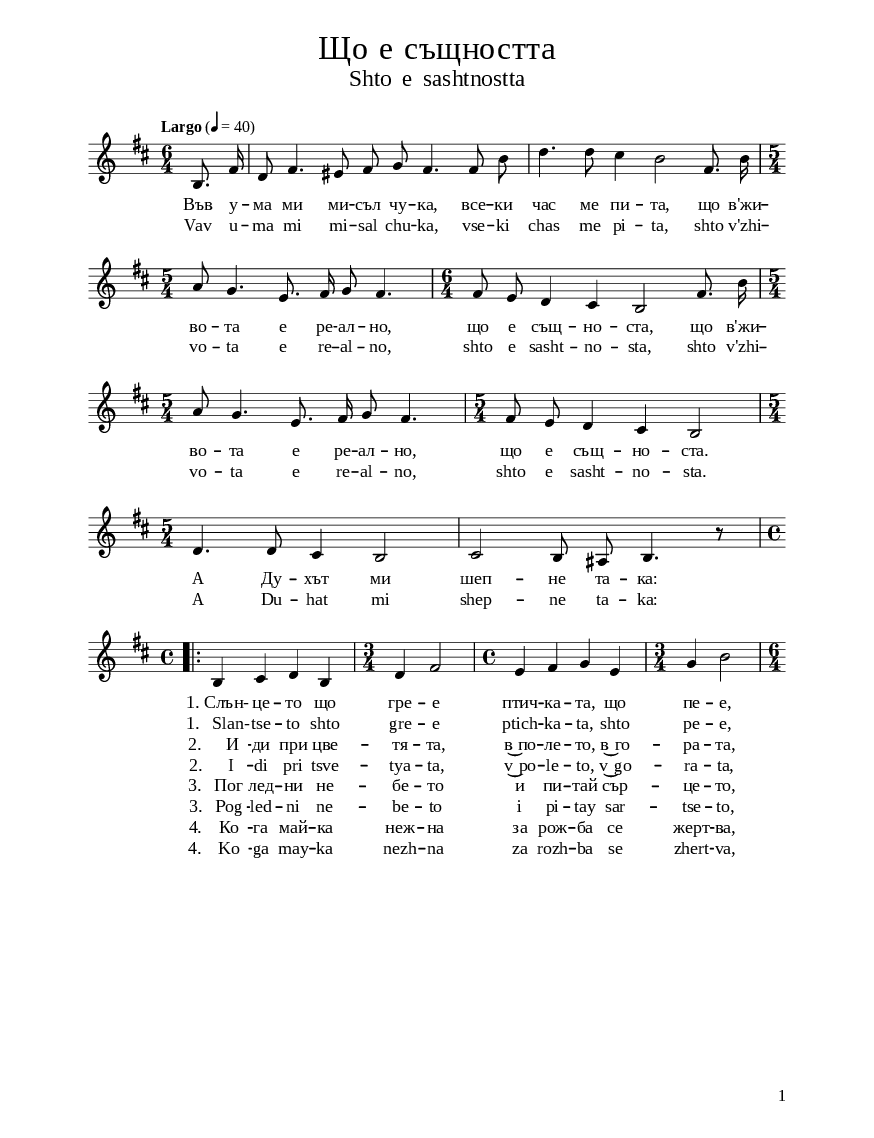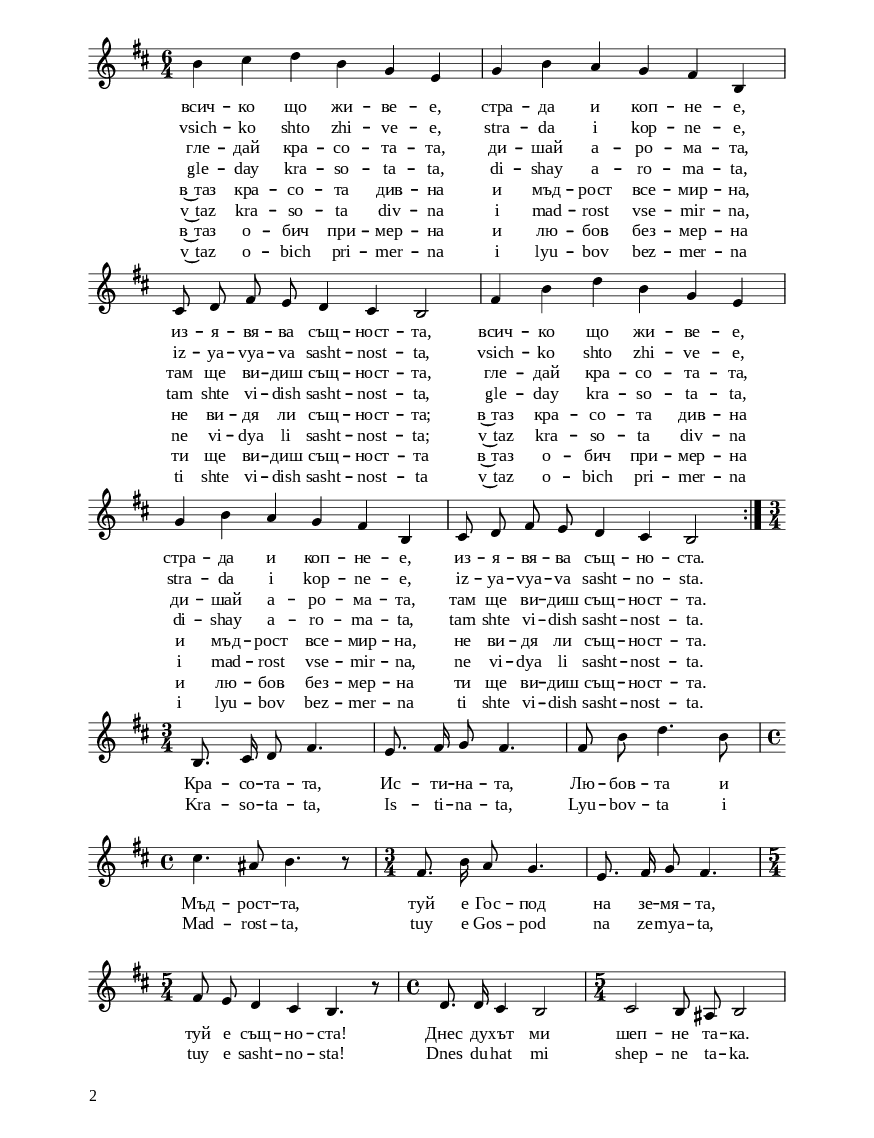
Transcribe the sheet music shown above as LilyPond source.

\version "2.18.2"

\paper {
  #(set-paper-size "a5")
}

\bookpart {
  \paper {
    print-all-headers = ##t
    print-page-number = ##t
    print-first-page-number = ##t

    % put page numbers on the bottom
    oddHeaderMarkup = \markup ""
    evenHeaderMarkup = \markup ""
    oddFooterMarkup = \markup
    \fill-line {
      ""
      \on-the-fly #print-page-number-check-first \fromproperty #'page:page-number-string
    }
    evenFooterMarkup = \markup
    \fill-line {
      \on-the-fly #print-page-number-check-first \fromproperty #'page:page-number-string
      ""
    }

    left-margin = 1.5\cm
    right-margin = 1.5\cm
    top-margin = 1.6\cm
    bottom-margin = 1.2\cm
    ragged-bottom = ##t % do not spread the staves to fill the whole vertical space

    % change lyrics and titles font (affects notes also)
    fonts =
    #(make-pango-font-tree
      "Times New Roman"
      "DejaVu Sans"
      "DejaVu Sans Mono"
      (/ (* staff-height pt) 3.6))

    % change distance between staves
    system-system-spacing =
    #'((basic-distance . 12)
       (minimum-distance . 6)
       (padding . 1)
       (stretchability . 12))
  }

  \header {
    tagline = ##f
  }

  \score{
    \layout {
      indent = 0.0\cm % remove first line indentation
      ragged-last = ##f % do not spread last line to fill the whole space
      \context {
        \Score
        \omit BarNumber %remove bar numbers
      } % context

      \context {
        % change staff size
        \Staff
        fontSize = #+0 % affects notes size only
        \override StaffSymbol #'staff-space = #(magstep -3)
        \override StaffSymbol #'thickness = #0.5
        \override BarLine #'hair-thickness = #1
        %\override StaffSymbol #'ledger-line-thickness = #'(0 . 0)
      }

      \context {
        % adjust space between staff and lyrics and between the two lyric lines
        \Lyrics
        \override VerticalAxisGroup.nonstaff-relatedstaff-spacing = #'(
          (basic-distance . 4.5)
          (padding . 1)
        )
        \override VerticalAxisGroup.nonstaff-nonstaff-spacing = #'((minimum-distance . 2))
      }
    } % layout

    \new Voice \absolute {
      \clef treble
      \key d \major
      \time 6/4
      \tempo \markup {
        % make tempo note smaller
        \concat {
          "Largo " \normal-text { "(" }
          \teeny \general-align #Y #DOWN \note #"4" #0.8
          \normal-text { " = 40)" }
        }
      }
      \partial 4
      \autoBeamOff

      b8. fis'16| d'8 fis'4. eis'8 fis'8 g'8 fis'4. fis'8 b'8| d''4. d''8 cis''4 b'2 fis'8. b'16 | \break

      \time 5/4  a'8 g'4. e'8. fis'16 g'8 fis'4. | \time 6/4 fis'8 e'8 d'4 cis'4 b2 fis'8. b'16 \time 5/4 | \break

      \time 5/4  a'8 g'4. e'8. fis'16 g'8 fis'4. | \time 5/4 fis'8 e'8 d'4 cis'4 b2 | \break

      \time 5/4 d'4. d'8 cis'4 b2 | cis'2 b8 ais8 b4. r8 | \break

      \bar ".|:"

        \time 4/4 b4 cis'4 d'4 b4 | \time 3/4 d'4 fis'2 | \time 4/4 e'4 fis' g' e' | \time 3/4 g'4 b'2  \break
        \pageBreak

        \time 6/4 b'4 cis''4 d'' b' g' e' | g' b' a' g' fis' b | \break

        cis'8 d' fis' e' d'4 cis' b2 | fis'4 b' d'' b' g' e' |\break

        g'4 b'4 a'4 g'4 fis'4 b |  cis'8 d' fis' e' d'4 cis'4 b2 | \break

      \bar ":|."  

      \time 3/4 
      
      
      b8. cis'16 d'8 fis'4. | e'8. fis'16 g'8 fis'4. | fis'8 b'8 d''4. b'8| \break

      \time 4/4 cis''4. ais'8 b'4. r8 | \time 3/4 fis'8. b'16 a'8 g'4. | e'8. fis'16 g'8 fis'4. | \break

      \time 5/4	fis'8 e' d'4 cis' b4. r8| \time 4/4 d'8. d'16 cis'4 b2 | \time 5/4 cis'2 b8 ais8 b2 | \break


    }

    \addlyrics {
      Във у -- ма ми ми -- съл чу -- ка, все -- ки час ме пи -- та,
      що в'жи -- во -- та е ре -- ал -- но, що е същ -- но -- ста,
      що в'жи -- во -- та е ре -- ал -- но, що е същ -- но -- ста.
      А Ду -- хът ми шеп  -- не та  -- ка:

      "1. Слън-"  -- це  -- то що гре -- е птич -- ка -- та, що пе -- е,

      всич -- ко що жи -- ве -- е, стра -- да и коп -- не -- е,

      из -- я -- вя -- ва  същ -- ност -- та,   всич -- ко що жи -- ве -- е, стра -- да и коп -- не -- е,

      из -- я -- вя -- ва същ -- но -- ста.

      Кра  -- со  -- та  -- та, Ис  -- ти  -- на  -- та, Лю -- бов  -- та и Мъд  -- рост  -- та,

      туй е Гос  -- под на зе  -- мя  -- та, туй е същ  -- но  -- ста! Днес ду  -- хът ми шеп  -- не та  -- ка.
    }

    \addlyrics {
      Vav u -- ma mi mi -- sal chu -- ka, vse -- ki chas me pi -- ta,
      shto v'zhi -- vo -- ta e re -- al -- no, shto e sasht -- no -- sta,
      shto v'zhi -- vo -- ta e re -- al -- no, shto e sasht -- no -- sta.

      A Du -- hat mi shep  -- ne ta  -- ka:

      "1.   Slan-"  -- tse  -- to shto gre -- e ptich -- ka -- ta, shto pe -- e,

      vsich -- ko shto zhi -- ve -- e, stra -- da i kop -- ne -- e,

      iz -- ya -- vya -- va  sasht -- nost -- ta,   vsich -- ko shto zhi -- ve -- e, stra -- da i kop -- ne -- e,

      iz -- ya -- vya -- va sasht -- no -- sta.

      Kra  -- so  -- ta  -- ta, Is  -- ti  -- na  -- ta, Lyu -- bov  -- ta i Mad  -- rost  -- ta,

      tuy e Gos  -- pod na ze  -- mya  -- ta, tuy e sasht  -- no  -- sta! Dnes du  -- hat mi shep  -- ne ta  -- ka.

      A Du -- hat mi shep  -- ne ta  -- ka:

    }
      \addlyrics {
      " " " " " " " " " " " " " " " "

      " " " " " " " " " " " " " " " "

      " " " " " " " " " " " " " " " " " "

      " " " " " " " " " " " " " " " " " " " " " " " " " " " "

      " " " " " " " " " " " " " " " " " " "2.      И  " -- ди при цве -- тя -- та, в~по -- ле -- то, в~го -- ра -- та,
      гле -- дай кра -- со -- та -- та, ди -- шай а -- ро -- ма -- та, там ще ви -- диш същ -- ност  -- та,
      гле -- дай кра -- со -- та -- та, ди -- шай а -- ро -- ма -- та, там ще ви -- диш същ -- ност  -- та.

      " " " " " " " " " " " " " " " " " "

      " " " " " " " " " " " " " " " " " "
    }

    \addlyrics {
      " " " " " " " " " " " " " " " "

      " " " " " " " " " " " " " " " "

      " " " " " " " " " " " " " " " " " "

      " " " " " " " " " " " " " " " " " " " " " " " " " " " "

      " " " " " " " " " " " " " " " " " " "2.      I   " -- di pri tsve -- tya -- ta, v~po -- le -- to, v~go -- ra -- ta,
      gle -- day kra -- so -- ta -- ta, di -- shay a -- ro -- ma -- ta, tam shte vi -- dish sasht -- nost  -- ta,
      gle -- day kra -- so -- ta -- ta, di -- shay a -- ro -- ma -- ta, tam shte vi -- dish sasht -- nost  -- ta.

      " " " " " " " " " " " " " " " " " "

      " " " " " " " " " " " " " " " " " "
    }




    \addlyrics {
      " " " " " " " " " " " " " " " "

      " " " " " " " " " " " " " " " "

      " " " " " " " " " " " " " " " " " "

      " " " " " " " " " " " " " " " " " " " " " " " " " " " "

      " " " " " " " " " " " " " " " " " "

      "3.   Пог " -- лед  -- ни не -- бе -- то и пи -- тай сър -- це -- то,
      в~таз кра -- со -- та див -- на и мъд -- рост все -- мир -- на, не ви -- дя ли същ -- ност -- та;  в~таз кра -- со -- та див -- на и мъд -- рост все -- мир -- на, не ви -- дя ли същ -- ност -- та.

      " " " " " " " " " " " " " " " " " "

      " " " " " " " " " " " " " " " " " "
    }

    \addlyrics {
      " " " " " " " " " " " " " " " "

      " " " " " " " " " " " " " " " "

      " " " " " " " " " " " " " " " " " "

      " " " " " " " " " " " " " " " " " " " " " " " " " " " "

      " " " " " " " " " " " " " " " " " "

      "3.   Pog " -- led  -- ni ne -- be -- to i pi -- tay sar -- tse -- to,
      v~taz kra -- so -- ta div -- na i mad -- rost vse -- mir -- na, ne vi -- dya li sasht -- nost -- ta;  v~taz kra -- so -- ta div -- na i mad -- rost vse -- mir -- na, ne vi -- dya li sasht -- nost -- ta.

      " " " " " " " " " " " " " " " " " "

      " " " " " " " " " " " " " " " " " "
    }

     \addlyrics {
      " " " " " " " " " " " " " " " "

      " " " " " " " " " " " " " " " "

      " " " " " " " " " " " " " " " " " "

      " " " " " " " " " " " " " " " " " " " " " " " " " " " "

      " " " " " " " " " " " " " " " " " "

      "4.    Ко  " -- га май -- ка неж -- на за рож -- ба се жерт -- ва,
      в~таз о -- бич при -- мер -- на и лю -- бов без -- мер -- на
      ти ще ви -- диш същ -- ност -- та
      в~таз о -- бич при -- мер -- на и лю -- бов без -- мер -- на
      ти ще ви -- диш същ -- ност -- та.

      " " " " " " " " " " " " " " " " " "

      " " " " " " " " " " " " " " " " " "
    }

     \addlyrics {
      " " " " " " " " " " " " " " " "

      " " " " " " " " " " " " " " " "

      " " " " " " " " " " " " " " " " " "

      " " " " " " " " " " " " " " " " " " " " " " " " " " " "

      " " " " " " " " " " " " " " " " " "
 
      "4.    Ko  " -- ga may -- ka nezh -- na za rozh -- ba se zhert -- va,
      v~taz o -- bich pri -- mer -- na i lyu -- bov bez -- mer -- na
      ti shte vi -- dish sasht -- nost -- ta
      v~taz o -- bich pri -- mer -- na i lyu -- bov bez -- mer -- na
      ti shte vi -- dish sasht -- nost -- ta.

      " " " " " " " " " " " " " " " " " "

      " " " " " " " " " " " " " " " " " "
    }






    \header {
      title = \markup \column \normal-text \fontsize #2.5 {
        \center-align
        \line { Що е същността }
        \vspace #-0.6
        \center-align
        \line \fontsize #-3 { Shto e sashtnostta }
        \vspace #-0.8
        \center-align
        \line \fontsize #-3 { " " }
      }
    }

    \midi{}

  } % score



  %\pageBreak

  % include foreign translation(s) of the song
  \version "2.22.0"

\markup \fill-line { \fontsize #6 "Was ist das Wesen" }
\markup \fontsize #+2.5 {
  \hspace #10
  \override #'(baseline-skip . 2)

  \column {
    \line { " " }


 \line { " "In meinem Verstand klopft ein Gedanke;}
 \line { " "Täglich fragt er mich:}
 \line { " "Was ist das Reale im Leben,}
 \line { " "was ist das Wesen?}
\line { " " }
 \line { " "Mein Geist flüstert mir zu:}
 \line { " " }
 \line { " "Die Sonne, die scheint, }
 \line { " "der Vogel, der singt,}
 \line { " "alles, was lebt,}
\line { " "leidet und sich sehnt,}
 \line { " "drückt das Wesen aus.}
 \line { " " }

 \line { " "Gehe zu den Blumen,}
 \line { " "auf das Feld, in den Wald;}
 \line { " "schau die Schönheit an, }
 \line { " "atme das Aroma ein,}
 \line { " "dort schaust du das Wesen an.}
 \line { " " }

 \line { " "Schau den Himmel an, frag das Herz,}
 \line { " "In dieser wunderbaren Schönheit}
 \line { " "und kosmischen Weisheit, schaust du nicht das Wesen?}
 \line { " " }

 \line { " "Wenn sich die zärtliche Mutter }
  \line { " "für das Kind aufopfert,}
 \line { " "in dieser beispielhaften Liebe (obitsch),}
 \line { " "und grenzenlose Liebe (ljubov) schaust du nicht das Wesen an?}
 \line { " " }

 \line { " "Schönheit, Wahrheit, Liebe und Weisheit,}
 \line { " "das ist der Herr auf Erden, das ist das Wesen.}

  }
}


} % bookpart
